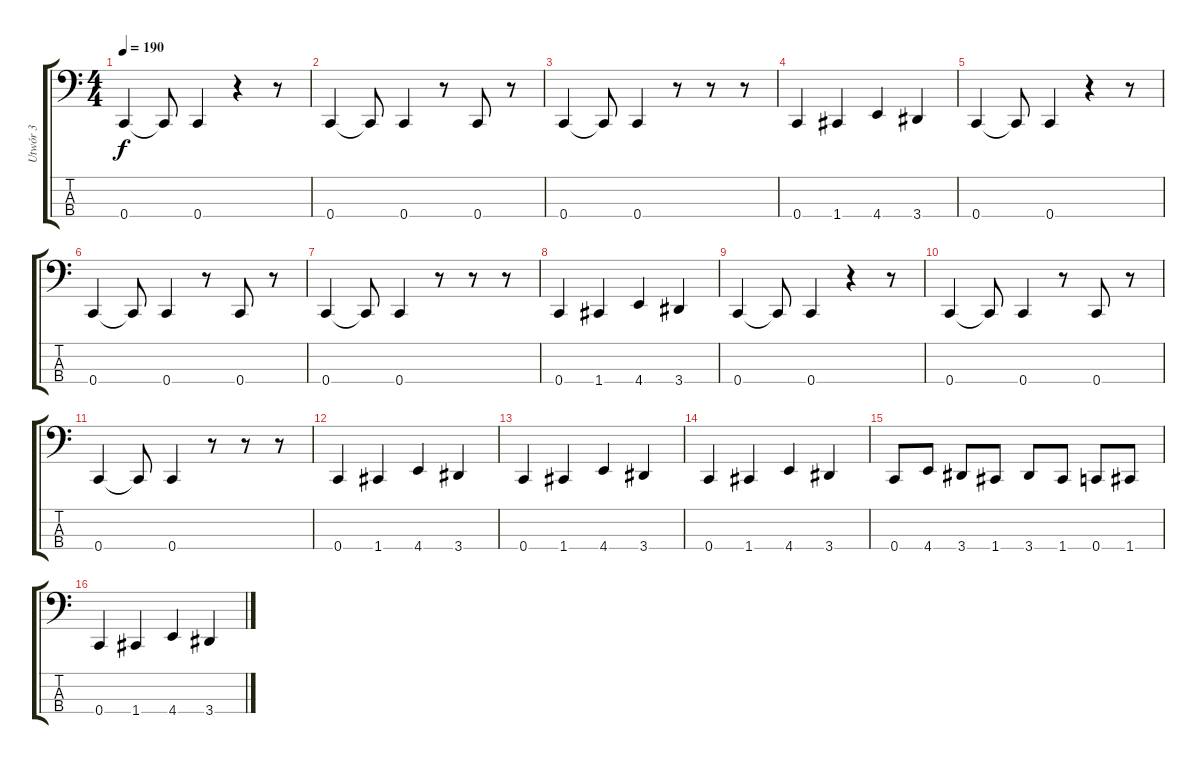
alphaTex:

\track ("Utwór 3" "Utwór 3") {instrument electricbasspick}
\staff {score tabs}
\tuning (Eb2 Bb1 F1 C1) {hide}
\ts (4 4)
\tempo 190
\clef f4
\ks c
0.4.4{dy f} 0.4{t}.8 0.4.4 r.4 r.8 |
0.4.4 0.4{t}.8 0.4.4 r.8 0.4.8 r.8 |
0.4.4 0.4{t}.8 0.4.4 r.8 r.8 r.8 |
0.4.4 1.4.4 4.4.4 3.4.4 |
0.4.4 0.4{t}.8 0.4.4 r.4 r.8 |
0.4.4 0.4{t}.8 0.4.4 r.8 0.4.8 r.8 |
0.4.4 0.4{t}.8 0.4.4 r.8 r.8 r.8 |
0.4.4 1.4.4 4.4.4 3.4.4 |
0.4.4 0.4{t}.8 0.4.4 r.4 r.8 |
0.4.4 0.4{t}.8 0.4.4 r.8 0.4.8 r.8 |
0.4.4 0.4{t}.8 0.4.4 r.8 r.8 r.8 |
0.4.4 1.4.4 4.4.4 3.4.4 |
0.4.4 1.4.4 4.4.4 3.4.4 |
0.4.4 1.4.4 4.4.4 3.4.4 |
0.4.8 4.4.8 3.4.8 1.4.8 3.4.8 1.4.8 0.4.8 1.4.8 |
0.4.4 1.4.4 4.4.4 3.4.4
